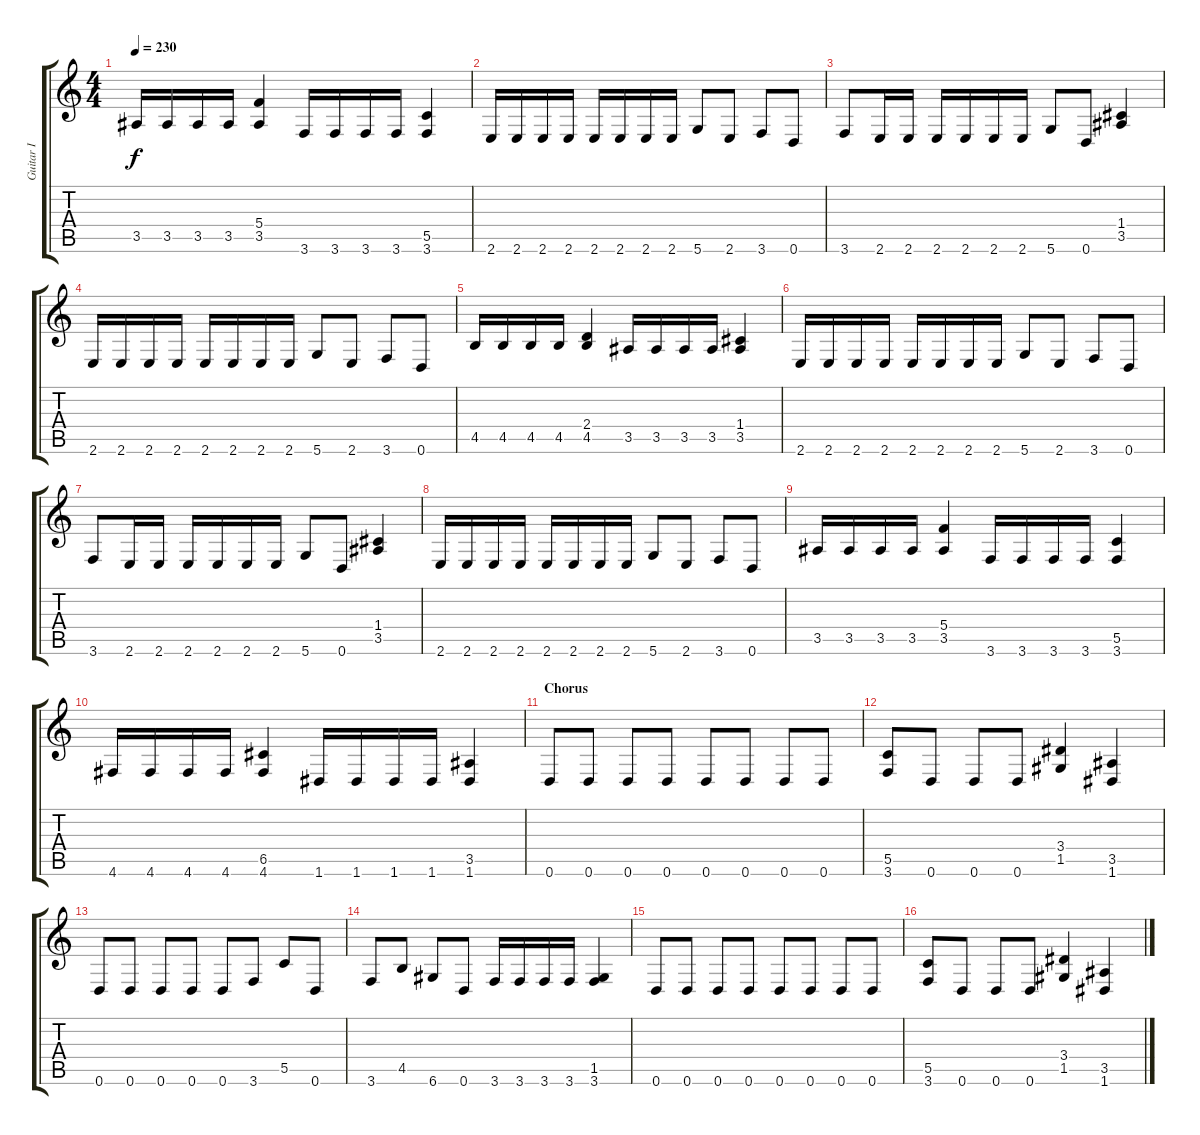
\track ("Guitar I" "Guitar I") {instrument distortionguitar}
\staff {score tabs}
\tuning (D4 A3 F3 C3 G2 D2) {hide}
\ts (4 4)
\tempo 230
\clef g2
\ks c
3.5.16{dy f} 3.5.16 3.5.16 3.5.16 (5.4 3.5).4 3.6.16 3.6.16 3.6.16 3.6.16 (5.5 3.6).4 |
2.6.16 2.6.16 2.6.16 2.6.16 2.6.16 2.6.16 2.6.16 2.6.16 5.6.8 2.6.8 3.6.8 0.6.8 |
3.6.8 2.6.16 2.6.16 2.6.16 2.6.16 2.6.16 2.6.16 5.6.8 0.6.8 (1.4 3.5).4 |
2.6.16 2.6.16 2.6.16 2.6.16 2.6.16 2.6.16 2.6.16 2.6.16 5.6.8 2.6.8 3.6.8 0.6.8 |
4.5.16 4.5.16 4.5.16 4.5.16 (2.4 4.5).4 3.5.16 3.5.16 3.5.16 3.5.16 (1.4 3.5).4 |
2.6.16 2.6.16 2.6.16 2.6.16 2.6.16 2.6.16 2.6.16 2.6.16 5.6.8 2.6.8 3.6.8 0.6.8 |
3.6.8 2.6.16 2.6.16 2.6.16 2.6.16 2.6.16 2.6.16 5.6.8 0.6.8 (1.4 3.5).4 |
2.6.16 2.6.16 2.6.16 2.6.16 2.6.16 2.6.16 2.6.16 2.6.16 5.6.8 2.6.8 3.6.8 0.6.8 |
3.5.16 3.5.16 3.5.16 3.5.16 (5.4 3.5).4 3.6.16 3.6.16 3.6.16 3.6.16 (5.5 3.6).4 |
4.6.16 4.6.16 4.6.16 4.6.16 (6.5 4.6).4 1.6.16 1.6.16 1.6.16 1.6.16 (3.5 1.6).4 |
\section ("" "Chorus")
0.6.8 0.6.8 0.6.8 0.6.8 0.6.8 0.6.8 0.6.8 0.6.8 |
(5.5 3.6).8 0.6.8 0.6.8 0.6.8 (3.4 1.5).4 (3.5 1.6).4 |
0.6.8 0.6.8 0.6.8 0.6.8 0.6.8 3.6.8 5.5.8 0.6.8 |
3.6.8 4.5.8 6.6.8 0.6.8 3.6.16 3.6.16 3.6.16 3.6.16 (1.5 3.6).4 |
0.6.8 0.6.8 0.6.8 0.6.8 0.6.8 0.6.8 0.6.8 0.6.8 |
(5.5 3.6).8 0.6.8 0.6.8 0.6.8 (3.4 1.5).4 (3.5 1.6).4
